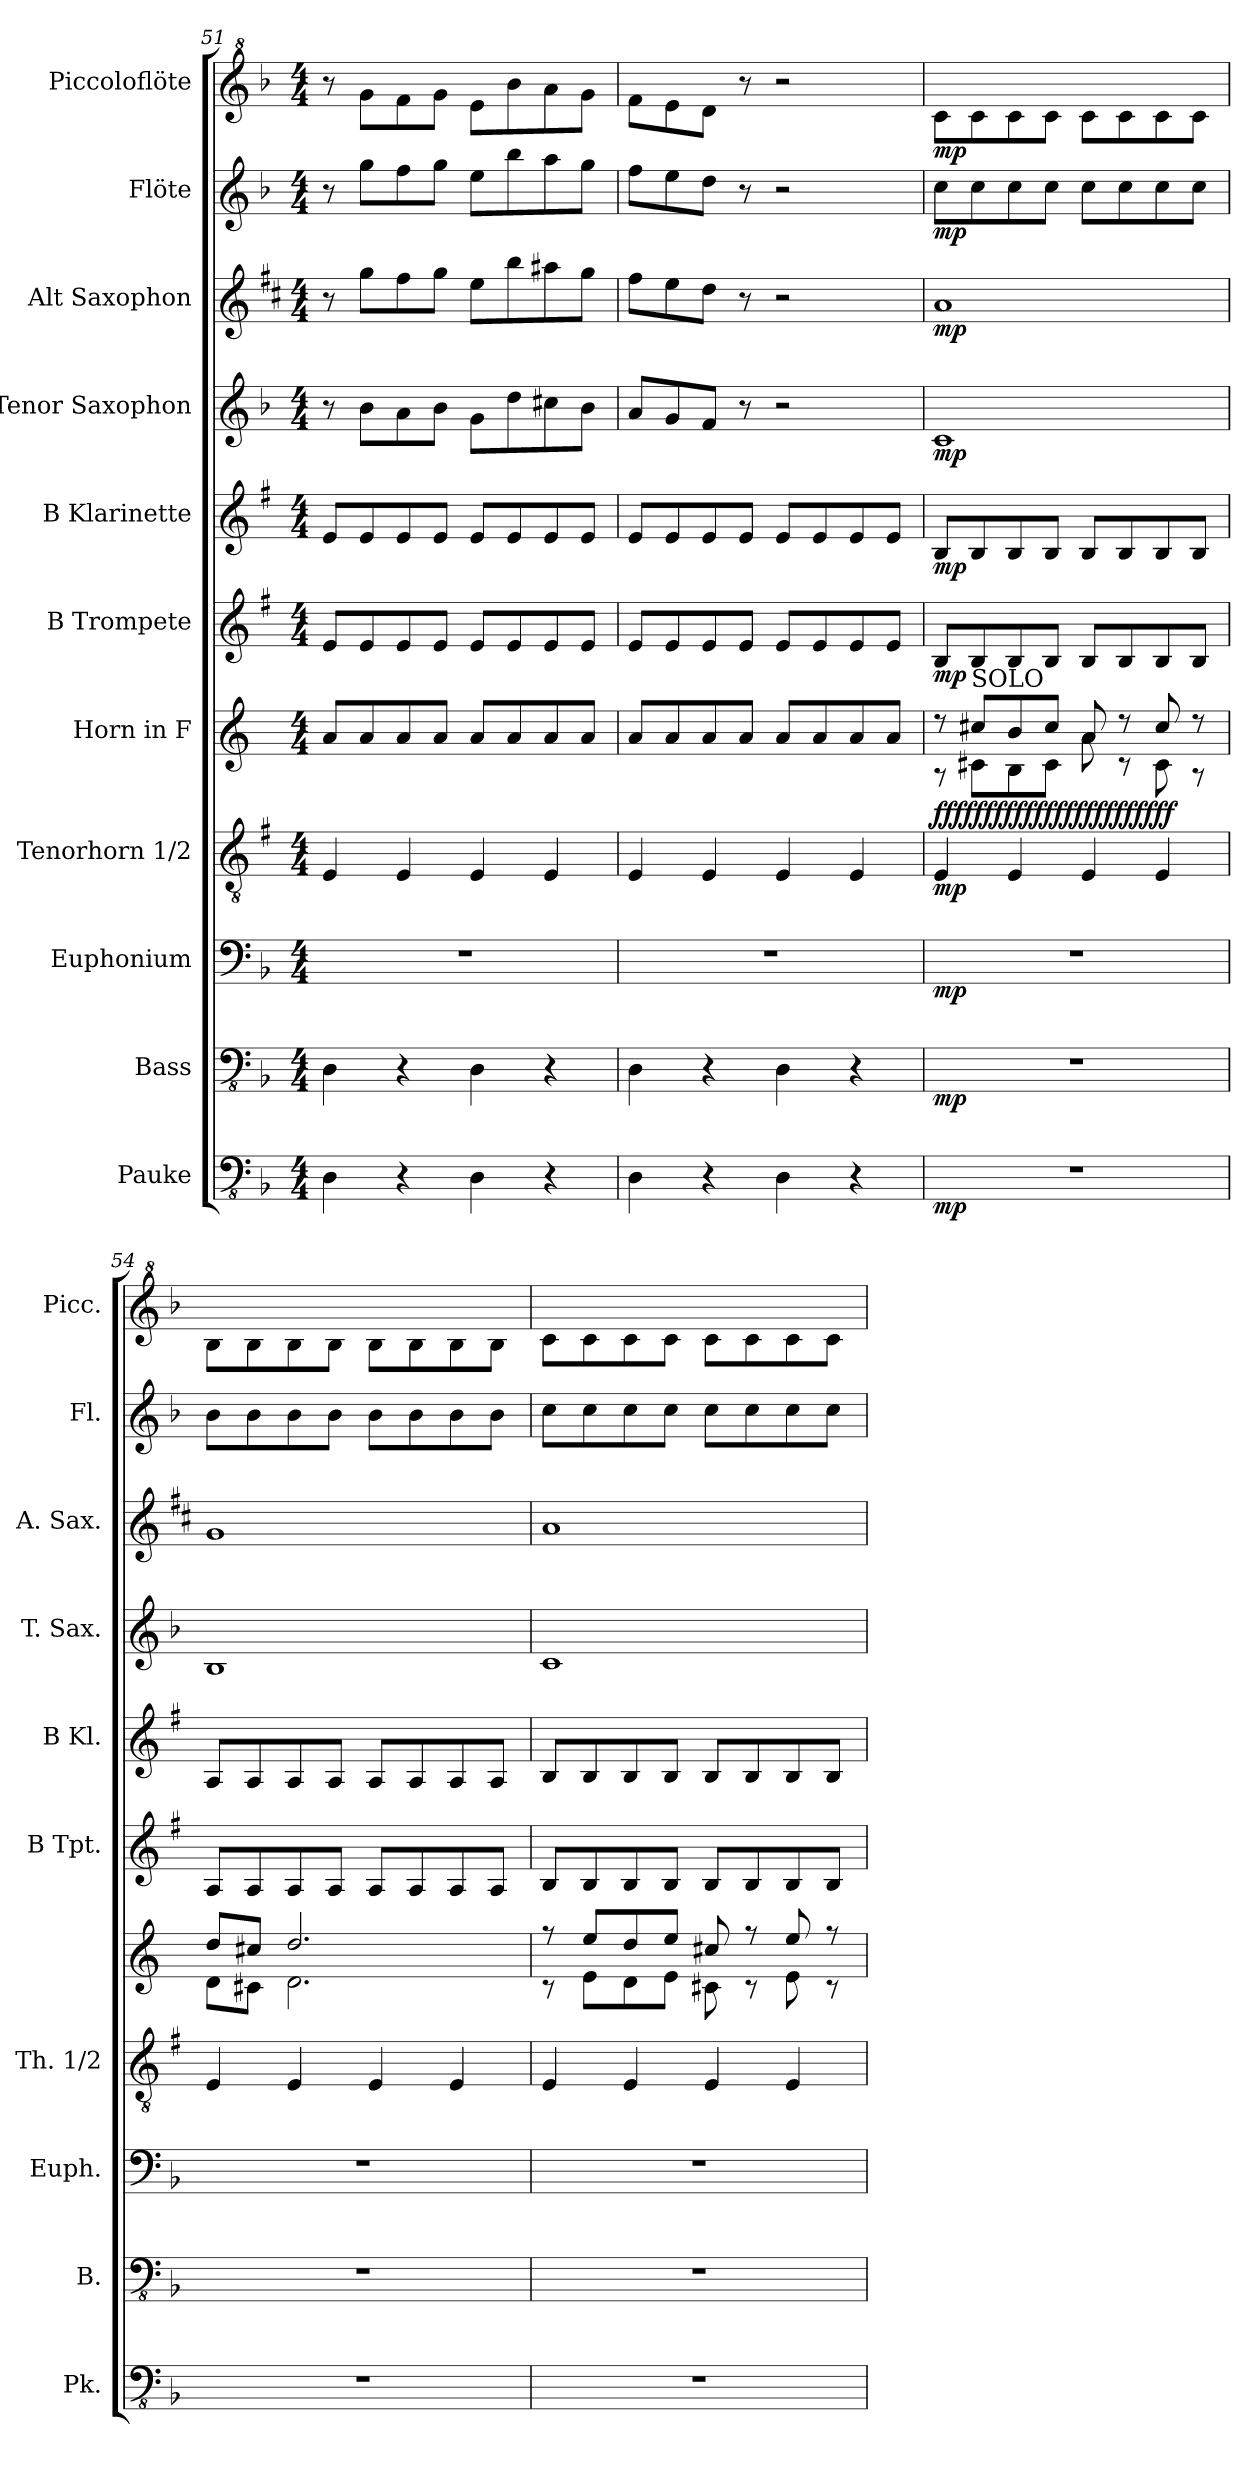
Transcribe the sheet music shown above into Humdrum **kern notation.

**kern	**dynam	**kern	**dynam	**kern	**dynam	**kern	**dynam	**kern	**dynam	**kern	**dynam	**kern	**dynam	**kern	**dynam	**kern	**dynam	**kern	**dynam	**kern	**dynam
*part11	*part11	*part10	*part10	*part9	*part9	*part8	*part8	*part7	*part7	*part6	*part6	*part5	*part5	*part4	*part4	*part3	*part3	*part2	*part2	*part1	*part1
*staff11	*staff11	*staff10	*staff10	*staff9	*staff9	*staff8	*staff8	*staff7	*staff7	*staff6	*staff6	*staff5	*staff5	*staff4	*staff4	*staff3	*staff3	*staff2	*staff2	*staff1	*staff1
*I"Pauke	*	*I"Bass	*	*I"Euphonium	*	*I"Tenorhorn 1/2	*	*I"Horn in F	*	*I"B Trompete	*	*I"B Klarinette	*	*I"Tenor Saxophon	*	*I"Alt Saxophon	*	*I"Flöte	*	*I"Piccoloflöte	*
*I'Pk.	*	*I'B.	*	*I'Euph.	*	*I'Th. 1/2	*	*	*	*I'B Tpt.	*	*I'B Kl.	*	*I'T. Sax.	*	*I'A. Sax.	*	*I'Fl.	*	*I'Picc.	*
*clefFv4	*	*clefFv4	*	*clefF4	*	*clefGv2	*	*clefG2	*	*clefG2	*	*clefG2	*	*clefG2	*	*clefG2	*	*clefG2	*	*clefG^2	*
*	*	*	*	*	*	*ITrd1c2	*	*ITrd4c7	*	*ITrd1c2	*	*ITrd1c2	*	*ITrd8c14	*	*ITrd5c9	*	*	*	*ITrd-7c-12	*
*k[b-]	*	*k[b-]	*	*k[b-]	*	*k[b-]	*	*k[b-]	*	*k[b-]	*	*k[b-]	*	*k[b-]	*	*k[b-]	*	*k[b-]	*	*k[b-]	*
*M4/4	*	*M4/4	*	*M4/4	*	*M4/4	*	*M4/4	*	*M4/4	*	*M4/4	*	*M4/4	*	*M4/4	*	*M4/4	*	*M4/4	*
=51	=51	=51	=51	=51	=51	=51	=51	=51	=51	=51	=51	=51	=51	=51	=51	=51	=51	=51	=51	=51	=51
4DD\	.	4DD\	.	1r	.	4D/	.	8d/L	.	8d/L	.	8d/L	.	8r	.	8r	.	8r	.	8r	.
.	.	.	.	.	.	.	.	8d/	.	8d/	.	8d/	.	8B-\L	.	8b-\L	.	8gg\L	.	8ggg\L	.
4r	.	4r	.	.	.	4D/	.	8d/	.	8d/	.	8d/	.	8A\	.	8a\	.	8ff\	.	8fff\	.
.	.	.	.	.	.	.	.	8d/J	.	8d/J	.	8d/J	.	8B-\J	.	8b-\J	.	8gg\J	.	8ggg\J	.
4DD\	.	4DD\	.	.	.	4D/	.	8d/L	.	8d/L	.	8d/L	.	8G\L	.	8g\L	.	8ee\L	.	8eee\L	.
.	.	.	.	.	.	.	.	8d/	.	8d/	.	8d/	.	8d\	.	8dd\	.	8bb-\	.	8bbb-\	.
4r	.	4r	.	.	.	4D/	.	8d/	.	8d/	.	8d/	.	8c#X\	.	8cc#X\	.	8aa\	.	8aaa\	.
.	.	.	.	.	.	.	.	8d/J	.	8d/J	.	8d/J	.	8B-\J	.	8b-\J	.	8gg\J	.	8ggg\J	.
=52	=52	=52	=52	=52	=52	=52	=52	=52	=52	=52	=52	=52	=52	=52	=52	=52	=52	=52	=52	=52	=52
4DD\	.	4DD\	.	1r	.	4D/	.	8d/L	.	8d/L	.	8d/L	.	8A/L	.	8a\L	.	8ff\L	.	8fff\L	.
.	.	.	.	.	.	.	.	8d/	.	8d/	.	8d/	.	8G/	.	8g\	.	8ee\	.	8eee\	.
4r	.	4r	.	.	.	4D/	.	8d/	.	8d/	.	8d/	.	8F/J	.	8f\J	.	8dd\J	.	8ddd\J	.
.	.	.	.	.	.	.	.	8d/J	.	8d/J	.	8d/J	.	8r	.	8r	.	8r	.	8r	.
4DD\	.	4DD\	.	.	.	4D/	.	8d/L	.	8d/L	.	8d/L	.	2r	.	2r	.	2r	.	2r	.
.	.	.	.	.	.	.	.	8d/	.	8d/	.	8d/	.	.	.	.	.	.	.	.	.
4r	.	4r	.	.	.	4D/	.	8d/	.	8d/	.	8d/	.	.	.	.	.	.	.	.	.
.	.	.	.	.	.	.	.	8d/J	.	8d/J	.	8d/J	.	.	.	.	.	.	.	.	.
=53	=53	=53	=53	=53	=53	=53	=53	=53	=53	=53	=53	=53	=53	=53	=53	=53	=53	=53	=53	=53	=53
*	*	*	*	*	*	*	*	*^	*	*	*	*	*	*	*	*	*	*	*	*	*
!	!LO:DY:b	!	!LO:DY:b	!	!LO:DY:b	!	!LO:DY:b	!	!	!LO:DY:b	!	!	!	!	!	!	!	!	!	!	!	!
!	!	!	!	!	!	!	!	!	!	!LO:DY:n=1:b	!	!	!	!	!	!	!	!	!	!	!	!
!	!	!	!	!	!	!	!	!	!	!LO:DY:n=2:b	!	!	!	!	!	!	!	!	!	!	!	!
!	!	!	!	!	!	!	!	!	!	!LO:DY:n=3:b	!	!	!	!	!	!	!	!	!	!	!	!
!	!	!	!	!	!	!	!	!	!	!LO:DY:n=4:b	!	!	!	!	!	!	!	!	!	!	!	!
!	!	!	!	!	!	!	!	!	!	!LO:DY:n=5:b	!	!	!	!	!	!	!	!	!	!	!	!
!	!	!	!	!	!	!	!	!	!	!LO:DY:n=6:b	!	!	!	!	!	!	!	!	!	!	!	!
!	!	!	!	!	!	!	!	!	!	!LO:DY:n=7:b	!	!	!	!	!	!	!	!	!	!	!	!
!	!	!	!	!	!	!	!	!	!	!LO:DY:n=8:b	!	!	!	!	!	!	!	!	!	!	!	!
!	!	!	!	!	!	!	!	!	!	!LO:DY:n=9:b	!	!	!	!	!	!	!	!	!	!	!	!
!	!	!	!	!	!	!	!	!	!	!LO:DY:n=10:b	!	!	!	!	!	!	!	!	!	!	!	!
!	!	!	!	!	!	!	!	!	!	!LO:DY:n=11:b	!	!	!	!	!	!	!	!	!	!	!	!
!	!	!	!	!	!	!	!	!	!	!LO:DY:n=12:b	!	!	!	!	!	!	!	!	!	!	!	!
!	!	!	!	!	!	!	!	!	!	!LO:DY:n=13:b	!	!	!	!	!	!	!	!	!	!	!	!
!	!	!	!	!	!	!	!	!	!	!LO:DY:n=14:b	!	!	!	!	!	!	!	!	!	!	!	!
!	!	!	!	!	!	!	!	!	!	!LO:DY:n=15:b	!	!	!	!	!	!	!	!	!	!	!	!
!	!	!	!	!	!	!	!	!	!	!LO:DY:n=16:b	!	!	!	!	!	!	!	!	!	!	!	!
!	!	!	!	!	!	!	!	!	!	!LO:DY:n=17:b	!	!	!	!	!	!	!	!	!	!	!	!
!	!	!	!	!	!	!	!	!	!	!LO:DY:n=18:b	!	!	!	!	!	!	!	!	!	!	!	!
!	!	!	!	!	!	!	!	!	!	!LO:DY:n=19:b	!	!	!	!	!	!	!	!	!	!	!	!
!	!	!	!	!	!	!	!	!	!	!LO:DY:n=20:b	!	!	!	!	!	!	!	!	!	!	!	!
!	!	!	!	!	!	!	!	!	!	!LO:DY:n=21:b	!	!	!	!	!	!	!	!	!	!	!	!
!	!	!	!	!	!	!	!	!	!	!LO:DY:n=22:b	!	!	!	!	!	!	!	!	!	!	!	!
!	!	!	!	!	!	!	!	!	!	!LO:DY:n=23:b	!	!LO:DY:b	!	!LO:DY:b	!	!LO:DY:b	!	!LO:DY:b	!	!LO:DY:b	!	!LO:DY:b
1r	mp	1r	mp	1r	mp	4D/	mp	8r	8r	f f f f f f f f f f f f f f f f f f f f f f f f	8A/L	mp	8A/L	mp	1C	mp	1c	mp	8cc\L	mp	8ccc\L	mp
!	!	!	!	!	!	!	!	!LO:TX:a:t=SOLO	!	!	!	!	!	!	!	!	!	!	!	!	!	!
.	.	.	.	.	.	.	.	8f#X/L	8F#X\L	.	8A/	.	8A/	.	.	.	.	.	8cc\	.	8ccc\	.
.	.	.	.	.	.	4D/	.	8e/	8E\	.	8A/	.	8A/	.	.	.	.	.	8cc\	.	8ccc\	.
.	.	.	.	.	.	.	.	8f#/J	8F#\J	.	8A/J	.	8A/J	.	.	.	.	.	8cc\J	.	8ccc\J	.
.	.	.	.	.	.	4D/	.	8d/	8d\	.	8A/L	.	8A/L	.	.	.	.	.	8cc\L	.	8ccc\L	.
.	.	.	.	.	.	.	.	8r	8r	.	8A/	.	8A/	.	.	.	.	.	8cc\	.	8ccc\	.
.	.	.	.	.	.	4D/	.	8f#/	8F#\	.	8A/	.	8A/	.	.	.	.	.	8cc\	.	8ccc\	.
.	.	.	.	.	.	.	.	8r	8r	.	8A/J	.	8A/J	.	.	.	.	.	8cc\J	.	8ccc\J	.
=54	=54	=54	=54	=54	=54	=54	=54	=54	=54	=54	=54	=54	=54	=54	=54	=54	=54	=54	=54	=54	=54	=54
1r	.	1r	.	1r	.	4D/	.	8g/L	8G\L	.	8G/L	.	8G/L	.	1BB-	.	1B-	.	8b-\L	.	8bb-\L	.
.	.	.	.	.	.	.	.	8f#X/J	8F#X\J	.	8G/	.	8G/	.	.	.	.	.	8b-\	.	8bb-\	.
.	.	.	.	.	.	4D/	.	2.g/	2.G\	.	8G/	.	8G/	.	.	.	.	.	8b-\	.	8bb-\	.
.	.	.	.	.	.	.	.	.	.	.	8G/J	.	8G/J	.	.	.	.	.	8b-\J	.	8bb-\J	.
.	.	.	.	.	.	4D/	.	.	.	.	8G/L	.	8G/L	.	.	.	.	.	8b-\L	.	8bb-\L	.
.	.	.	.	.	.	.	.	.	.	.	8G/	.	8G/	.	.	.	.	.	8b-\	.	8bb-\	.
.	.	.	.	.	.	4D/	.	.	.	.	8G/	.	8G/	.	.	.	.	.	8b-\	.	8bb-\	.
.	.	.	.	.	.	.	.	.	.	.	8G/J	.	8G/J	.	.	.	.	.	8b-\J	.	8bb-\J	.
!!LO:PB:g=z
=55	=55	=55	=55	=55	=55	=55	=55	=55	=55	=55	=55	=55	=55	=55	=55	=55	=55	=55	=55	=55	=55	=55
1r	.	1r	.	1r	.	4D/	.	8r	8r	.	8A/L	.	8A/L	.	1C	.	1c	.	8cc\L	.	8ccc\L	.
.	.	.	.	.	.	.	.	8a/L	8A\L	.	8A/	.	8A/	.	.	.	.	.	8cc\	.	8ccc\	.
.	.	.	.	.	.	4D/	.	8g/	8G\	.	8A/	.	8A/	.	.	.	.	.	8cc\	.	8ccc\	.
.	.	.	.	.	.	.	.	8a/J	8A\J	.	8A/J	.	8A/J	.	.	.	.	.	8cc\J	.	8ccc\J	.
.	.	.	.	.	.	4D/	.	8f#X/	8F#X\	.	8A/L	.	8A/L	.	.	.	.	.	8cc\L	.	8ccc\L	.
.	.	.	.	.	.	.	.	8r	8r	.	8A/	.	8A/	.	.	.	.	.	8cc\	.	8ccc\	.
.	.	.	.	.	.	4D/	.	8a/	8A\	.	8A/	.	8A/	.	.	.	.	.	8cc\	.	8ccc\	.
.	.	.	.	.	.	.	.	8r	8r	.	8A/J	.	8A/J	.	.	.	.	.	8cc\J	.	8ccc\J	.
*	*	*	*	*	*	*	*	*v	*v	*	*	*	*	*	*	*	*	*	*	*	*	*
=	=	=	=	=	=	=	=	=	=	=	=	=	=	=	=	=	=	=	=	=	=
*-	*-	*-	*-	*-	*-	*-	*-	*-	*-	*-	*-	*-	*-	*-	*-	*-	*-	*-	*-	*-	*-
